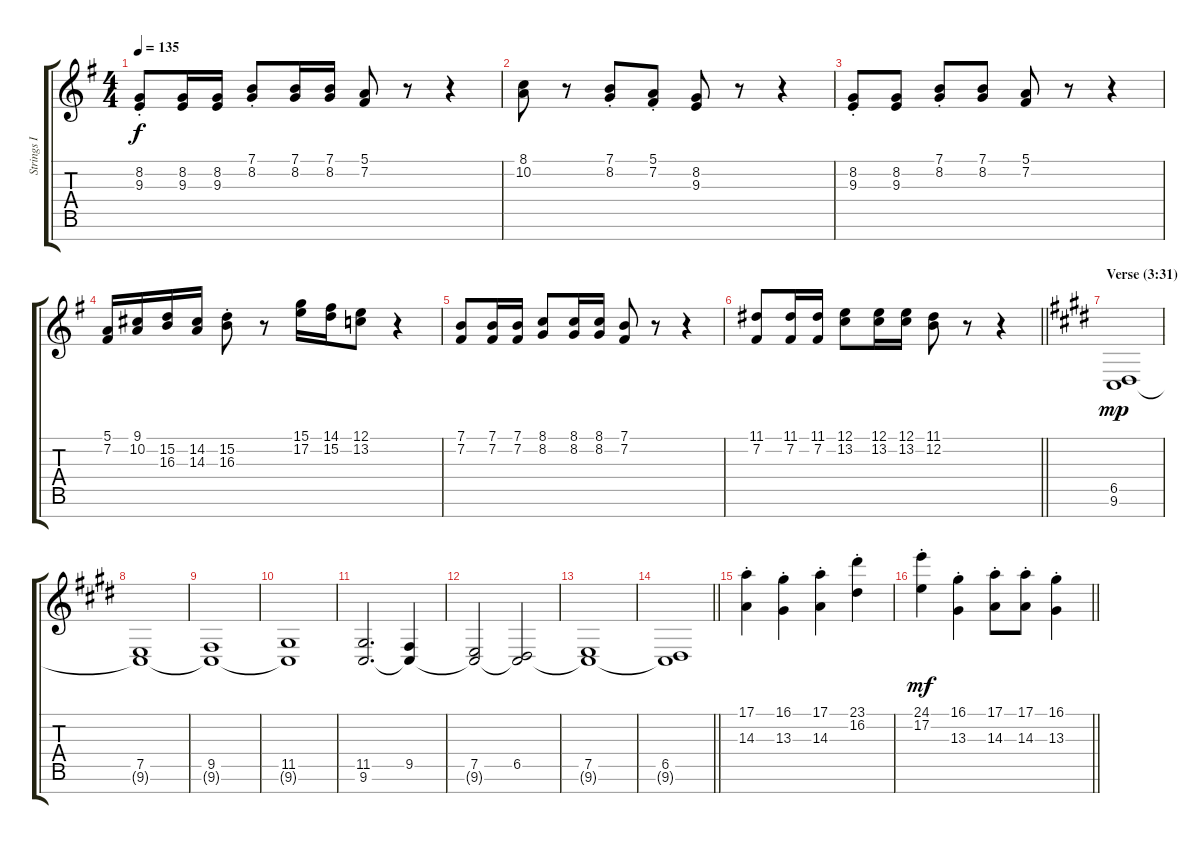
\track ("Strings I" "Strings I") {instrument stringensemble1}
\staff {score tabs}
\tuning (E4 B3 G3 D3 A2 E2 B1) {hide}
\ts (4 4)
\tempo 135
\clef g2
\ks eminor
(8.2{st} 9.3{st}).8{dy f} (8.2 9.3).16 (8.2 9.3).16 (7.1{st} 8.2{st}).8 (7.1 8.2).16 (7.1 8.2).16 (5.1 7.2).8 r.8 r.4 |
(8.1 10.2).8 r.8 (7.1{st} 8.2{st}).8 (5.1{st} 7.2{st}).8 (8.2 9.3).8 r.8 r.4 |
(8.2 9.3{st}).8 (8.2 9.3).8 (7.1 8.2{st}).8 (7.1 8.2).8 (5.1 7.2).8 r.8 r.4 |
(5.1 7.2).16 (9.1 10.2).16 (15.2 16.3).16 (14.2 14.3).16 (15.2{st} 16.3{st}).8 r.8 (15.1 17.2).16 (14.1 15.2).16 (12.1 13.2).8 r.4 |
(7.1 7.2).8 (7.1 7.2).16 (7.1 7.2).16 (8.1 8.2).8 (8.1 8.2).16 (8.1 8.2).16 (7.1 7.2).8 r.8 r.4 |
\barLineRight lightlight
(11.1 7.2).8 (11.1 7.2).16 (11.1 7.2).16 (12.1 13.2).8 (12.1 13.2).16 (12.1 13.2).16 (11.1 12.2).8 r.8 r.4 |
\section ("" "Verse (3:31)")
\ks c#minor
(6.5 9.6).1{dy mp} |
(7.5 9.6{t}).1 |
(9.5 9.6{t}).1 |
(11.5 9.6{t}).1 |
(11.5 9.6).2{d} (9.5 9.6{t}).4 |
(7.5 9.6{t}).2 (6.5 9.6{t}).2 |
(7.5 9.6{t}).1 |
\barLineRight lightlight
(6.5 9.6{t}).1 |
(17.1{st} 14.3{st}).4 (16.1{st} 13.3{st}).4 (17.1{st} 14.3{st}).4 (23.1{st} 16.2{st}).4 |
\barLineRight lightlight
(24.1{st} 17.2{st}).4{dy mf} (16.1{st} 13.3{st}).4 (17.1{st} 14.3{st}).8 (17.1{st} 14.3{st}).8 (16.1{st} 13.3{st}).4
